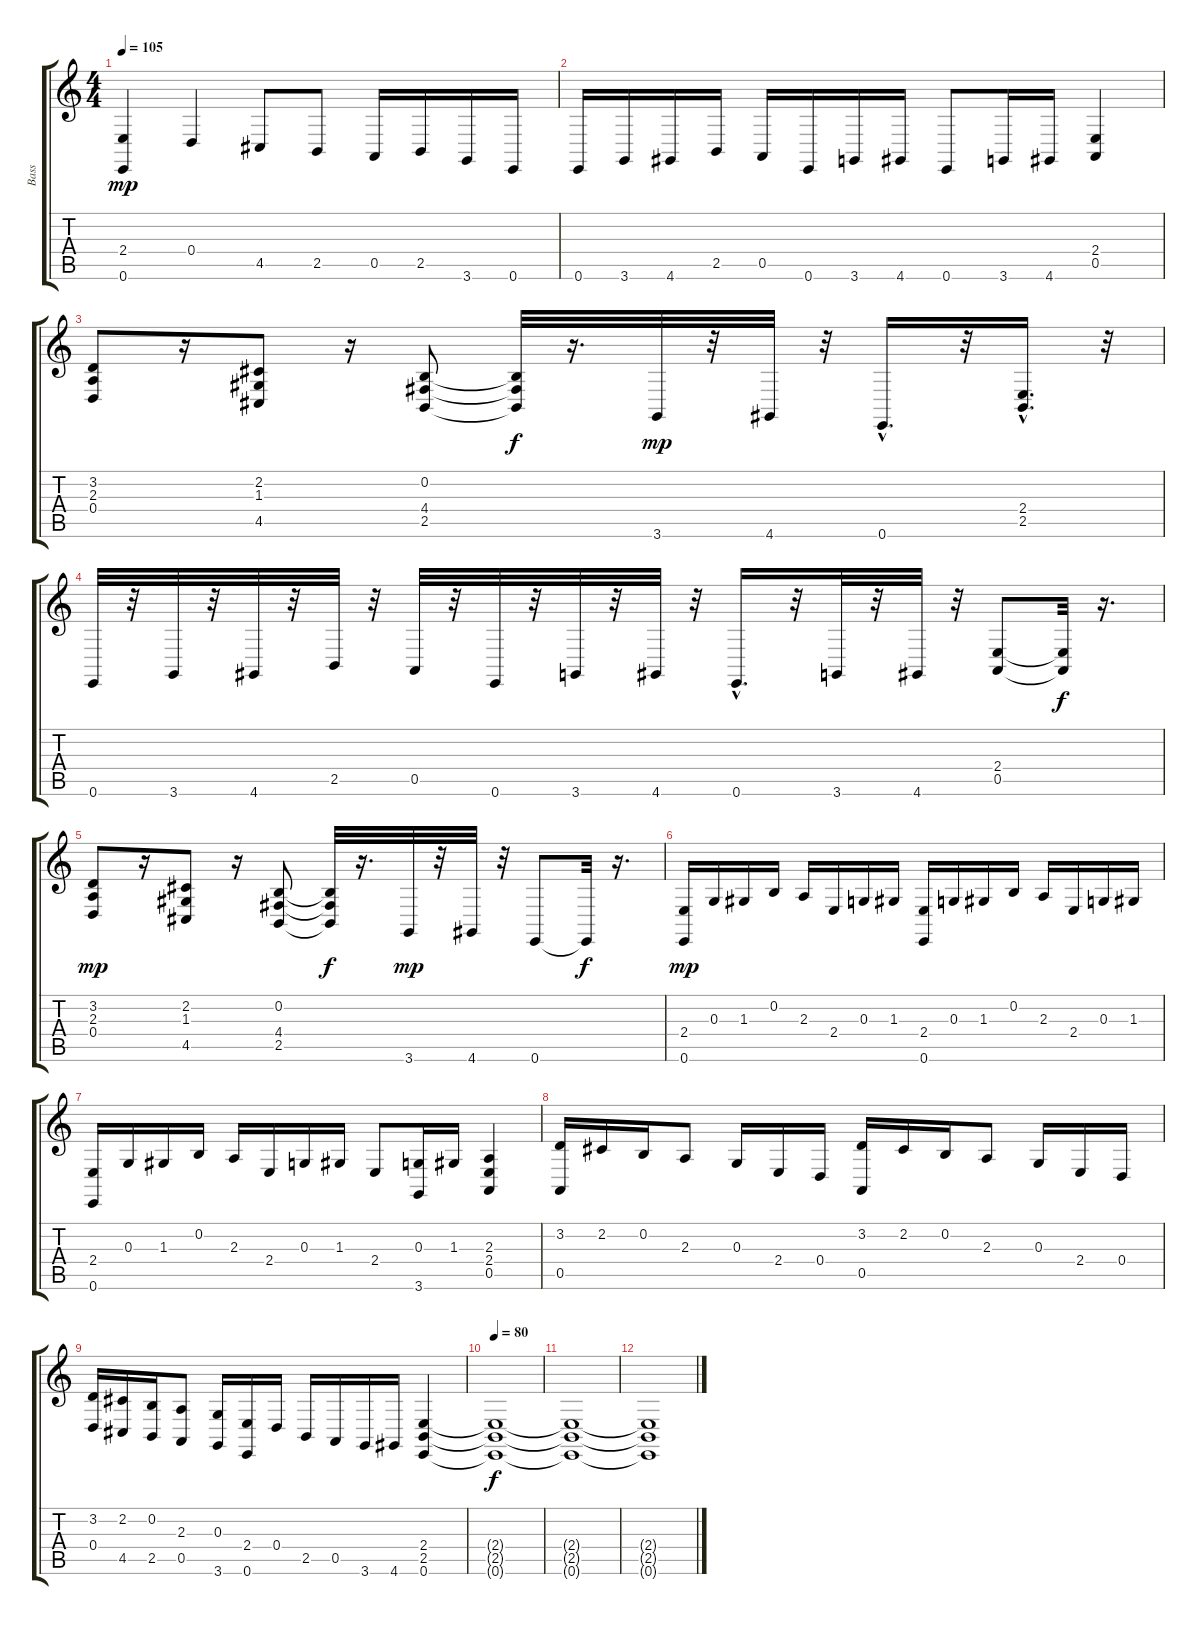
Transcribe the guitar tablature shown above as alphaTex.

\track ("Bass" "Bass") {instrument electricgrandpiano}
\staff {score tabs}
\tuning (E4 B3 G3 D3 A2 E2) {hide}
\ts (4 4)
\tempo 105
\clef g2
\ks c
(2.4 0.6).4{dy mp} 0.4.4 4.5.8 2.5.8 0.5.16 2.5.16 3.6.16 0.6.16 |
0.6.16 3.6.16 4.6.16 2.5.16 0.5.16 0.6.16 3.6.16 4.6.16 0.6.8 3.6.16 4.6.16 (2.4 0.5).4 |
(3.2 2.3 0.4).8 r.16 (2.2 1.3 4.5).8 r.16 (0.2 4.4 2.5).8 (0.2{t} 4.4{t} 2.5{t}).32{dy f} r.16{d} 3.6.32{dy mp} r.32 4.6.32 r.32 0.6{hac}.16{d} r.32 (2.4{hac} 2.5{hac}).16{d} r.32 |
0.6.32 r.32 3.6.32 r.32 4.6.32 r.32 2.5.32 r.32 0.5.32 r.32 0.6.32 r.32 3.6.32 r.32 4.6.32 r.32 0.6{hac}.16{d} r.32 3.6.32 r.32 4.6.32 r.32 (2.4 0.5).8 (2.4{t} 0.5{t}).32{dy f} r.16{d} |
(3.2 2.3 0.4).8{dy mp} r.16 (2.2 1.3 4.5).8 r.16 (0.2 4.4 2.5).8 (0.2{t} 4.4{t} 2.5{t}).32{dy f} r.16{d} 3.6.32{dy mp} r.32 4.6.32 r.32 0.6.8 0.6{t}.32{dy f} r.16{d} |
(2.4 0.6).16{dy mp} 0.3.16 1.3.16 0.2.16 2.3.16 2.4.16 0.3.16 1.3.16 (2.4 0.6).16 0.3.16 1.3.16 0.2.16 2.3.16 2.4.16 0.3.16 1.3.16 |
(2.4 0.6).16 0.3.16 1.3.16 0.2.16 2.3.16 2.4.16 0.3.16 1.3.16 2.4.8 (0.3 3.6).16 1.3.16 (2.3 2.4 0.5).4 |
(3.2 0.5).16 2.2.16 0.2.16 2.3.8 0.3.16 2.4.16 0.4.16 (3.2 0.5).16 2.2.16 0.2.16 2.3.8 0.3.16 2.4.16 0.4.16 |
(3.2 0.4).16 (2.2 4.5).16 (0.2 2.5).16 (2.3 0.5).8 (0.3 3.6).16 (2.4 0.6).16 0.4.16 2.5.16 0.5.16 3.6.16 4.6.16 (2.4 2.5 0.6).4 |
\tempo 80
(2.4{t} 2.5{t} 0.6{t}).1{dy f} |
(2.4{t} 2.5{t} 0.6{t}).1 |
(2.4{t} 2.5{t} 0.6{t}).1
